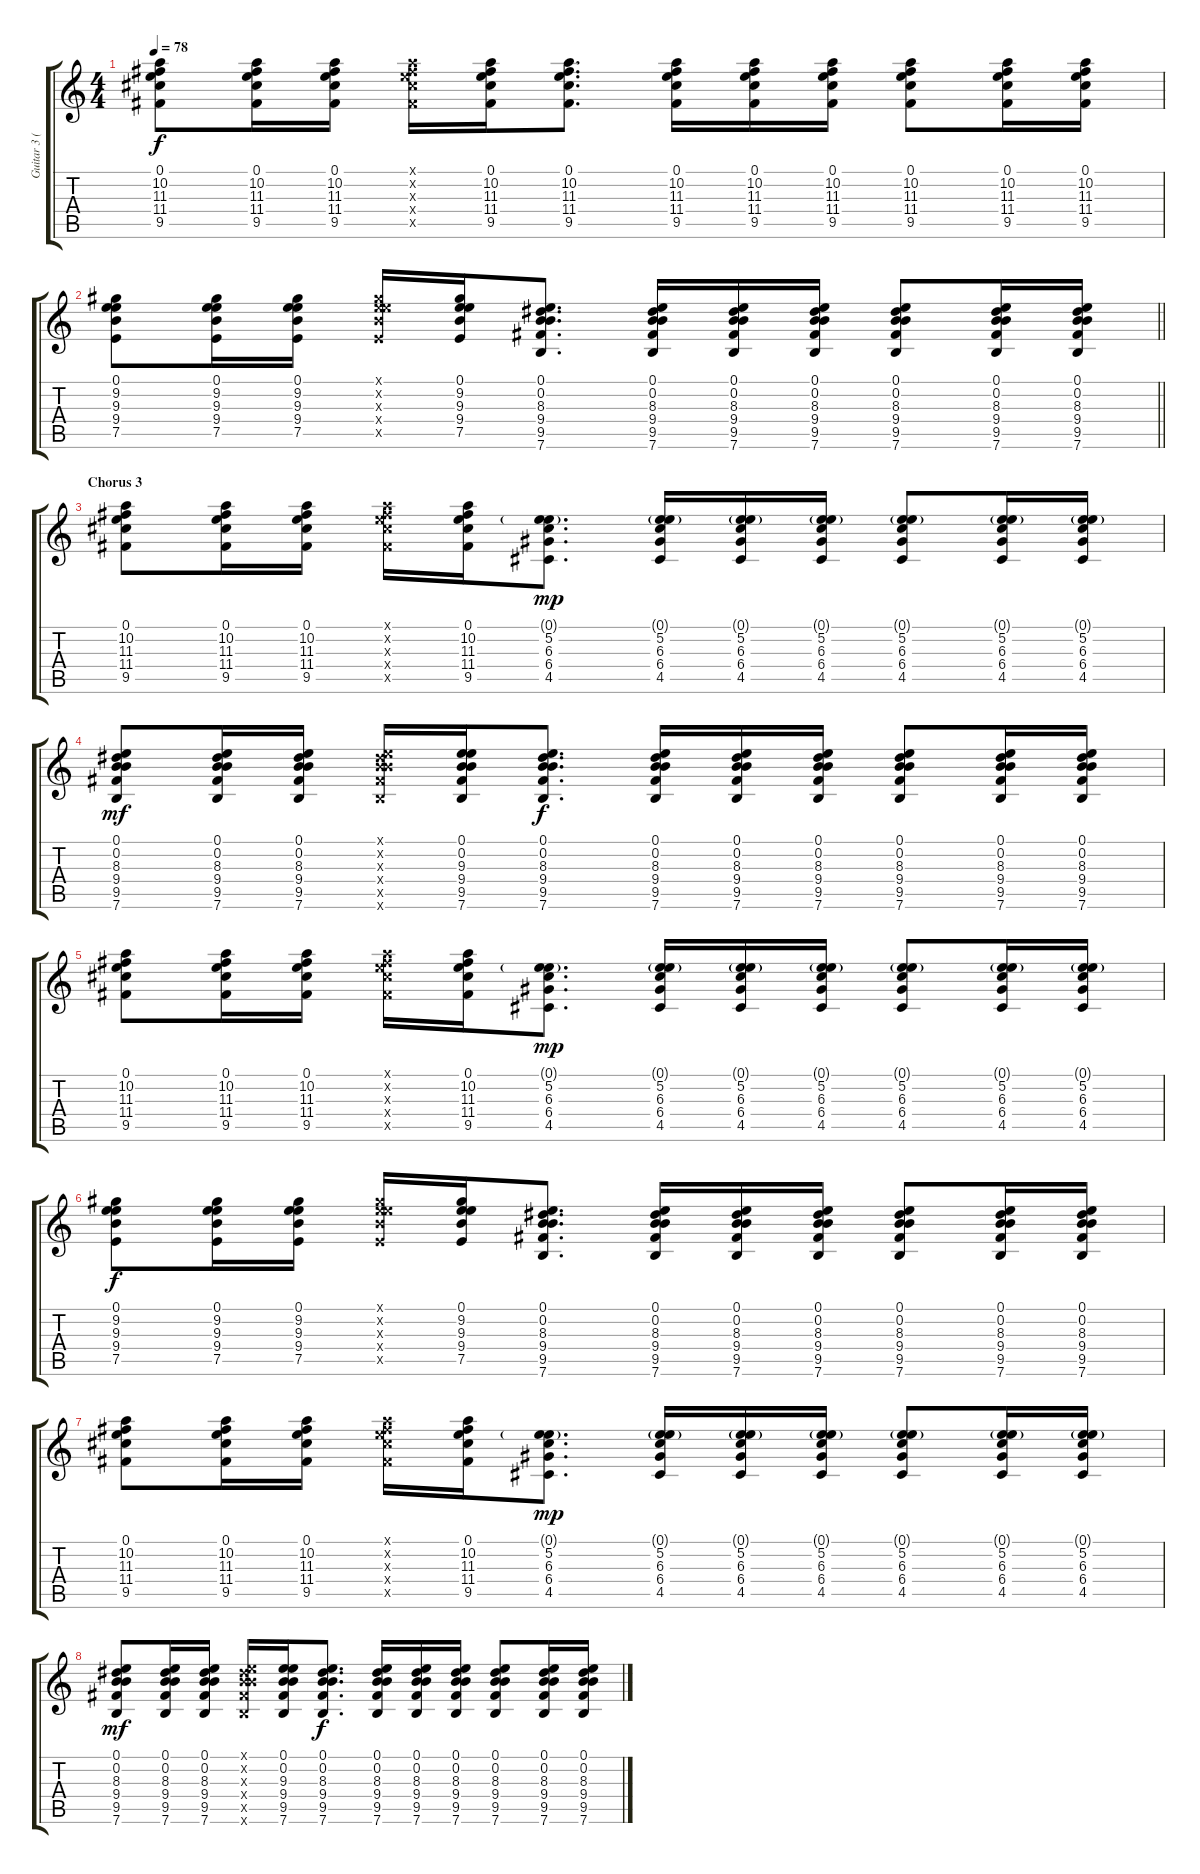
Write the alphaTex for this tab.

\track ("Guitar 3 (Studio Guitar)" "Guitar 3 (") {instrument acousticguitarsteel}
\staff {score tabs}
\tuning (E4 B3 G3 D3 A2 E2) {hide}
\ts (4 4)
\tempo 78
\clef g2
\ks c
(0.1 10.2 11.3 11.4 9.5).8{dy f} (0.1 10.2 11.3 11.4 9.5).16 (0.1 10.2 11.3 11.4 9.5).16 (0.1{x} 10.2{x} 11.3{x} 11.4{x} 9.5{x}).16 (0.1 10.2 11.3 11.4 9.5).16 (0.1 10.2 11.3 11.4 9.5).8{d} (0.1 10.2 11.3 11.4 9.5).16 (0.1 10.2 11.3 11.4 9.5).16 (0.1 10.2 11.3 11.4 9.5).16 (0.1 10.2 11.3 11.4 9.5).8 (0.1 10.2 11.3 11.4 9.5).16 (0.1 10.2 11.3 11.4 9.5).16 |
\barLineRight lightlight
(0.1 9.2 9.3 9.4 7.5).8 (0.1 9.2 9.3 9.4 7.5).16 (0.1 9.2 9.3 9.4 7.5).16 (0.1{x} 9.2{x} 9.3{x} 9.4{x} 7.5{x}).16 (0.1 9.2 9.3 9.4 7.5).16 (0.1 0.2 8.3 9.4 9.5 7.6).8{d} (0.1 0.2 8.3 9.4 9.5 7.6).16 (0.1 0.2 8.3 9.4 9.5 7.6).16 (0.1 0.2 8.3 9.4 9.5 7.6).16 (0.1 0.2 8.3 9.4 9.5 7.6).8 (0.1 0.2 8.3 9.4 9.5 7.6).16 (0.1 0.2 8.3 9.4 9.5 7.6).16 |
\section ("" "Chorus 3")
(0.1 10.2 11.3 11.4 9.5).8 (0.1 10.2 11.3 11.4 9.5).16 (0.1 10.2 11.3 11.4 9.5).16 (0.1{x} 10.2{x} 11.3{x} 11.4{x} 9.5{x}).16 (0.1 10.2 11.3 11.4 9.5).16 (0.1{g} 5.2 6.3 6.4 4.5).8{d dy mp} (0.1{g} 5.2 6.3 6.4 4.5).16 (0.1{g} 5.2 6.3 6.4 4.5).16 (0.1{g} 5.2 6.3 6.4 4.5).16 (0.1{g} 5.2 6.3 6.4 4.5).8 (0.1{g} 5.2 6.3 6.4 4.5).16 (0.1{g} 5.2 6.3 6.4 4.5).16 |
(0.1 0.2 8.3 9.4 9.5 7.6).8{dy mf} (0.1 0.2 8.3 9.4 9.5 7.6).16 (0.1 0.2 8.3 9.4 9.5 7.6).16 (0.1{x} 0.2{x} 8.3{x} 9.4{x} 9.5{x} 7.6{x}).16 (0.1 0.2 9.3 9.4 9.5 7.6).16 (0.1 0.2 8.3 9.4 9.5 7.6).8{d dy f} (0.1 0.2 8.3 9.4 9.5 7.6).16 (0.1 0.2 8.3 9.4 9.5 7.6).16 (0.1 0.2 8.3 9.4 9.5 7.6).16 (0.1 0.2 8.3 9.4 9.5 7.6).8 (0.1 0.2 8.3 9.4 9.5 7.6).16 (0.1 0.2 8.3 9.4 9.5 7.6).16 |
(0.1 10.2 11.3 11.4 9.5).8 (0.1 10.2 11.3 11.4 9.5).16 (0.1 10.2 11.3 11.4 9.5).16 (0.1{x} 10.2{x} 11.3{x} 11.4{x} 9.5{x}).16 (0.1 10.2 11.3 11.4 9.5).16 (0.1{g} 5.2 6.3 6.4 4.5).8{d dy mp} (0.1{g} 5.2 6.3 6.4 4.5).16 (0.1{g} 5.2 6.3 6.4 4.5).16 (0.1{g} 5.2 6.3 6.4 4.5).16 (0.1{g} 5.2 6.3 6.4 4.5).8 (0.1{g} 5.2 6.3 6.4 4.5).16 (0.1{g} 5.2 6.3 6.4 4.5).16 |
(0.1 9.2 9.3 9.4 7.5).8{dy f} (0.1 9.2 9.3 9.4 7.5).16 (0.1 9.2 9.3 9.4 7.5).16 (0.1{x} 9.2{x} 9.3{x} 9.4{x} 7.5{x}).16 (0.1 9.2 9.3 9.4 7.5).16 (0.1 0.2 8.3 9.4 9.5 7.6).8{d} (0.1 0.2 8.3 9.4 9.5 7.6).16 (0.1 0.2 8.3 9.4 9.5 7.6).16 (0.1 0.2 8.3 9.4 9.5 7.6).16 (0.1 0.2 8.3 9.4 9.5 7.6).8 (0.1 0.2 8.3 9.4 9.5 7.6).16 (0.1 0.2 8.3 9.4 9.5 7.6).16 |
(0.1 10.2 11.3 11.4 9.5).8 (0.1 10.2 11.3 11.4 9.5).16 (0.1 10.2 11.3 11.4 9.5).16 (0.1{x} 10.2{x} 11.3{x} 11.4{x} 9.5{x}).16 (0.1 10.2 11.3 11.4 9.5).16 (0.1{g} 5.2 6.3 6.4 4.5).8{d dy mp} (0.1{g} 5.2 6.3 6.4 4.5).16 (0.1{g} 5.2 6.3 6.4 4.5).16 (0.1{g} 5.2 6.3 6.4 4.5).16 (0.1{g} 5.2 6.3 6.4 4.5).8 (0.1{g} 5.2 6.3 6.4 4.5).16 (0.1{g} 5.2 6.3 6.4 4.5).16 |
(0.1 0.2 8.3 9.4 9.5 7.6).8{dy mf} (0.1 0.2 8.3 9.4 9.5 7.6).16 (0.1 0.2 8.3 9.4 9.5 7.6).16 (0.1{x} 0.2{x} 8.3{x} 9.4{x} 9.5{x} 7.6{x}).16 (0.1 0.2 9.3 9.4 9.5 7.6).16 (0.1 0.2 8.3 9.4 9.5 7.6).8{d dy f} (0.1 0.2 8.3 9.4 9.5 7.6).16 (0.1 0.2 8.3 9.4 9.5 7.6).16 (0.1 0.2 8.3 9.4 9.5 7.6).16 (0.1 0.2 8.3 9.4 9.5 7.6).8 (0.1 0.2 8.3 9.4 9.5 7.6).16 (0.1 0.2 8.3 9.4 9.5 7.6).16
